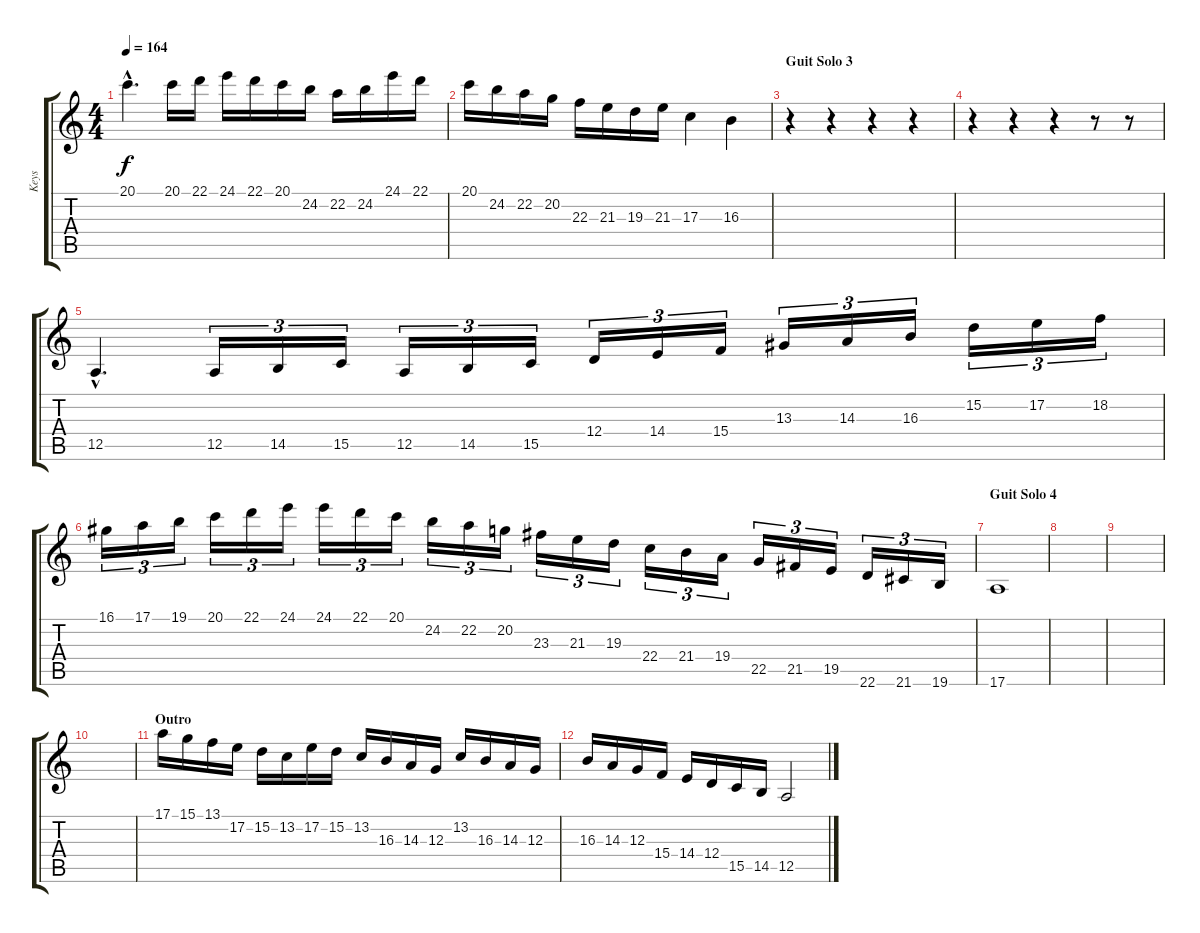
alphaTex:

\track ("Keys" "Keys") {instrument lead3calliope}
\staff {score tabs}
\tuning (E4 B3 G3 D3 A2 E2) {hide}
\ts (4 4)
\tempo 164
\clef g2
\ks c
20.1{hac}.4{d dy f} 20.1.16 22.1.16 24.1.16 22.1.16 20.1.16 24.2.16 22.2.16 24.2.16 24.1.16 22.1.16 |
20.1.16 24.2.16 22.2.16 20.2.16 22.3.16 21.3.16 19.3.16 21.3.16 17.3.4 16.3.4 |
\section ("" "Guit Solo 3")
r.4 r.4 r.4 r.4 |
r.4 r.4 r.4 r.8 r.8 |
12.5{hac}.4{d} 12.5.16{tu (3 2)} 14.5.16{tu (3 2)} 15.5.16{tu (3 2)} 12.5.16{tu (3 2)} 14.5.16{tu (3 2)} 15.5.16{tu (3 2)} 12.4.16{tu (3 2)} 14.4.16{tu (3 2)} 15.4.16{tu (3 2)} 13.3.16{tu (3 2)} 14.3.16{tu (3 2)} 16.3.16{tu (3 2)} 15.2.16{tu (3 2)} 17.2.16{tu (3 2)} 18.2.16{tu (3 2)} |
16.1.16{tu (3 2)} 17.1.16{tu (3 2)} 19.1.16{tu (3 2)} 20.1.16{tu (3 2)} 22.1.16{tu (3 2)} 24.1.16{tu (3 2)} 24.1.16{tu (3 2)} 22.1.16{tu (3 2)} 20.1.16{tu (3 2)} 24.2.16{tu (3 2)} 22.2.16{tu (3 2)} 20.2.16{tu (3 2)} 23.3.16{tu (3 2)} 21.3.16{tu (3 2)} 19.3.16{tu (3 2)} 22.4.16{tu (3 2)} 21.4.16{tu (3 2)} 19.4.16{tu (3 2)} 22.5.16{tu (3 2)} 21.5.16{tu (3 2)} 19.5.16{tu (3 2)} 22.6.16{tu (3 2)} 21.6.16{tu (3 2)} 19.6.16{tu (3 2)} |
\section ("" "Guit Solo 4")
17.6.1 |
|
|
|
\section ("" "Outro")
17.1.16 15.1.16 13.1.16 17.2.16 15.2.16 13.2.16 17.2.16 15.2.16 13.2.16 16.3.16 14.3.16 12.3.16 13.2.16 16.3.16 14.3.16 12.3.16 |
16.3.16 14.3.16 12.3.16 15.4.16 14.4.16 12.4.16 15.5.16 14.5.16 12.5.2
